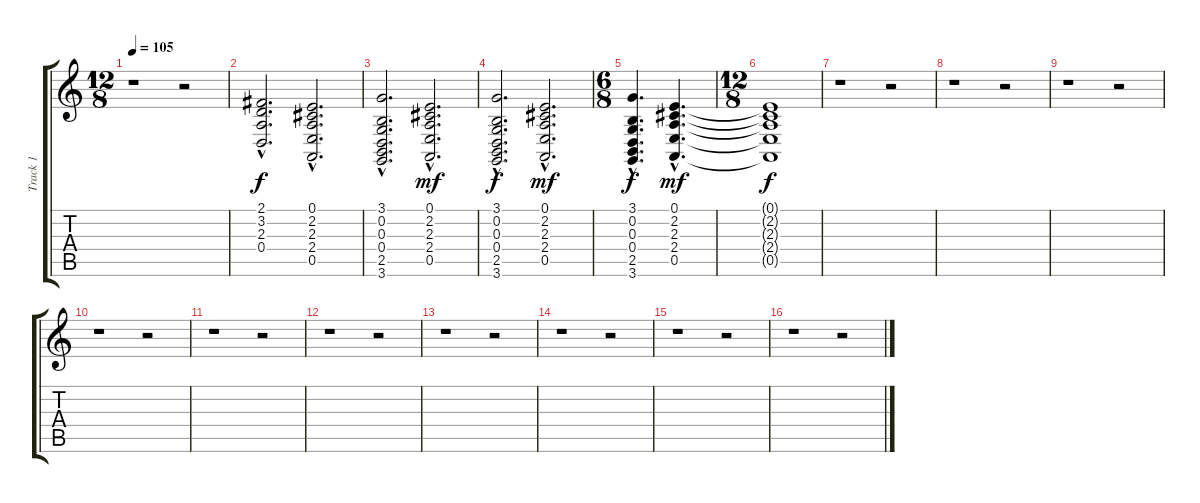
\track ("Track 1" "Track 1") {instrument churchorgan}
\staff {score tabs}
\tuning (E4 B3 G3 D3 A2 E2) {hide}
\ts (12 8)
\tempo 105
\clef g2
\ks c
r.1{dy f instrument churchorgan} r.2 |
(2.1{hac} 3.2{hac} 2.3{hac} 0.4{hac}).2{d} (0.1{hac} 2.2{hac} 2.3{hac} 2.4{hac} 0.5{hac}).2{d} |
(3.1{hac} 0.2{hac} 0.3{hac} 0.4{hac} 2.5{hac} 3.6).2{d} (0.1{hac} 2.2{hac} 2.3{hac} 2.4{hac} 0.5{hac}).2{d dy mf} |
(3.1{hac} 0.2{hac} 0.3{hac} 0.4{hac} 2.5{hac} 3.6).2{d dy f} (0.1{hac} 2.2{hac} 2.3{hac} 2.4{hac} 0.5{hac}).2{d dy mf} |
\ts (6 8)
(3.1{hac} 0.2{hac} 0.3{hac} 0.4{hac} 2.5{hac} 3.6{hac}).4{d dy f} (0.1{hac} 2.2{hac} 2.3{hac} 2.4{hac} 0.5{hac}).4{d dy mf} |
\ts (12 8)
(0.1{t} 2.2{t} 2.3{t} 2.4{t} 0.5{t}).1{dy f} |
r.1 r.2 |
r.1 r.2 |
r.1 r.2 |
r.1 r.2 |
r.1 r.2 |
r.1 r.2 |
r.1 r.2 |
r.1 r.2 |
r.1 r.2 |
r.1 r.2
